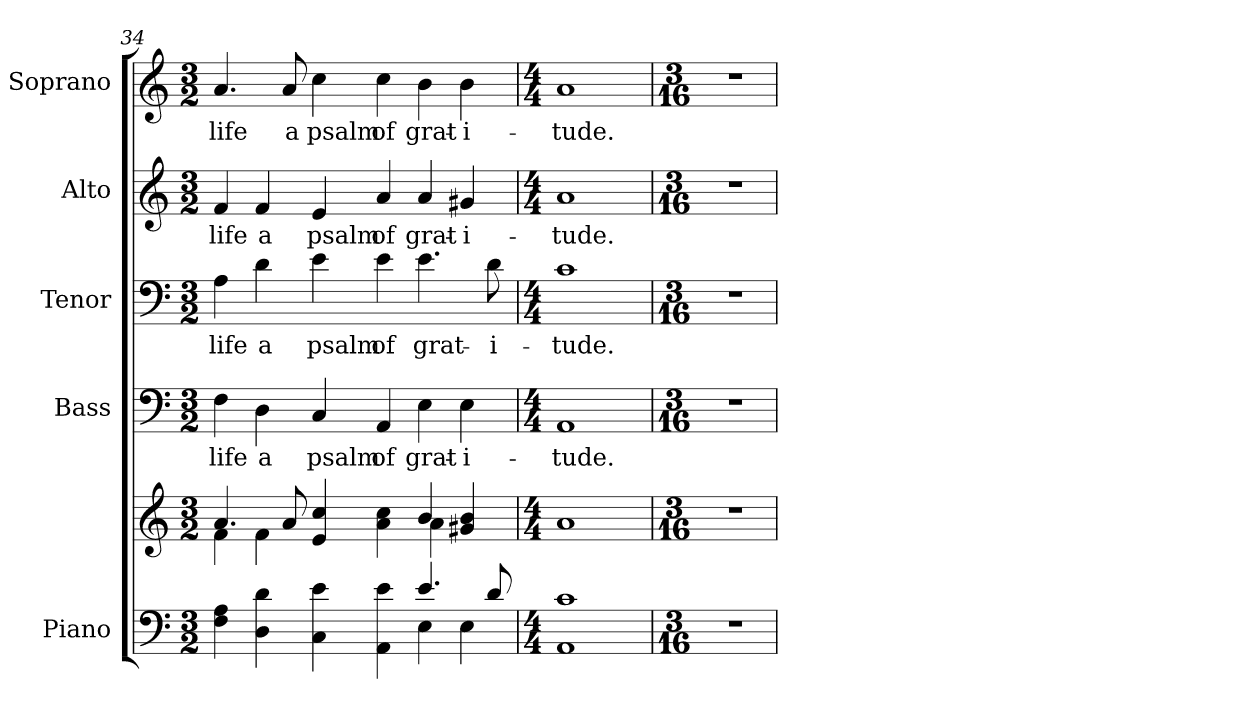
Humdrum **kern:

**kern	**kern	**kern	**text	**kern	**text	**kern	**text	**kern	**text
*part5	*part5	*part4	*part4	*part3	*part3	*part2	*part2	*part1	*part1
*staff6	*staff5	*staff4	*staff4	*staff3	*staff3	*staff2	*staff2	*staff1	*staff1
*I"Piano	*	*I"Bass	*	*I"Tenor	*	*I"Alto	*	*I"Soprano	*
*I'Pno.	*	*I'B.	*	*I'T.	*	*I'A.	*	*I'S.	*
!!LO:PB:g=z
*clefF4	*clefG2	*clefF4	*	*clefF4	*	*clefG2	*	*clefG2	*
*k[]	*k[]	*k[]	*	*k[]	*	*k[]	*	*k[]	*
*C:	*C:	*C:	*	*C:	*	*C:	*	*C:	*
*M3/2	*M3/2	*M3/2	*	*M3/2	*	*M3/2	*	*M3/2	*
=34	=34	=34	=34	=34	=34	=34	=34	=34	=34
*^	*^	*	*	*	*	*	*	*	*
!	!	!	!	!	!LO:LY:b:color=#000000	!	!	!	!	!	!
!	!	!	!	!	!	!	!LO:LY:b:color=#000000	!	!	!	!
!	!	!	!	!	!	!	!	!	!LO:LY:b:color=#000000	!	!
!	!	!	!	!	!	!	!	!	!	!	!LO:LY:b:color=#000000
4Fi\ 4Ai	1ryy	4.ai/	4fi\	4Fi\	life	4Ai\	life	4fi/	life	4.ai/	life
!	!	!	!	!	!LO:LY:b:color=#000000	!	!	!	!	!	!
!	!	!	!	!	!	!	!LO:LY:b:color=#000000	!	!	!	!
!	!	!	!	!	!	!	!	!	!LO:LY:b:color=#000000	!	!
4Di\ 4di	.	.	4fi\	4Di\	a	4di\	a	4fi/	a	.	.
!	!	!	!	!	!	!	!	!	!	!	!LO:LY:b:color=#000000
.	.	8ai/	.	.	.	.	.	.	.	8ai/	a
!	!	!	!	!	!LO:LY:b:color=#000000	!	!	!	!	!	!
!	!	!	!	!	!	!	!LO:LY:b:color=#000000	!	!	!	!
!	!	!	!	!	!	!	!	!	!LO:LY:b:color=#000000	!	!
!	!	!	!	!	!	!	!	!	!	!	!LO:LY:b:color=#000000
4Ci\ 4ei	.	4ei/ 4cci	2ryy	4Ci/	psalm	4ei\	psalm	4ei/	psalm	4cci\	psalm
!	!	!	!	!	!LO:LY:b:color=#000000	!	!	!	!	!	!
!	!	!	!	!	!	!	!LO:LY:b:color=#000000	!	!	!	!
!	!	!	!	!	!	!	!	!	!LO:LY:b:color=#000000	!	!
!	!	!	!	!	!	!	!	!	!	!	!LO:LY:b:color=#000000
4AAi\ 4ei	.	4ai\ 4cci	.	4AAi/	of	4ei\	of	4ai/	of	4cci\	of
!	!	!	!	!	!LO:LY:b:color=#000000	!	!	!	!	!	!
!	!	!	!	!	!	!	!LO:LY:b:color=#000000	!	!	!	!
!	!	!	!	!	!	!	!	!	!LO:LY:b:color=#000000	!	!
!	!	!	!	!	!	!	!	!	!	!	!LO:LY:b:color=#000000
4.ei/	4Ei\	4bi/	4ai\	4Ei\	grat-	4.ei\	grat-	4ai/	grat-	4bi\	grat-
!	!	!	!	!	!LO:LY:b:color=#000000	!	!	!	!	!	!
!	!	!	!	!	!	!	!	!	!LO:LY:b:color=#000000	!	!
!	!	!	!	!	!	!	!	!	!	!	!LO:LY:b:color=#000000
.	4Ei\	4g#Xi/ 4bi	4ryy	4Ei\	-i-	.	.	4g#Xi/	-i-	4bi\	-i-
!	!	!	!	!	!	!	!LO:LY:b:color=#000000	!	!	!	!
8di/	.	.	.	.	.	8di\	-i-	.	.	.	.
*v	*v	*	*	*	*	*	*	*	*	*	*
*	*v	*v	*	*	*	*	*	*	*	*
!!LO:PB:g=z
=35	=35	=35	=35	=35	=35	=35	=35	=35	=35
*M4/4	*M4/4	*M4/4	*	*M4/4	*	*M4/4	*	*M4/4	*
!	!	!	!LO:LY:b:color=#000000	!	!	!	!	!	!
!	!	!	!	!	!LO:LY:b:color=#000000	!	!	!	!
!	!	!	!	!	!	!	!LO:LY:b:color=#000000	!	!
!	!	!	!	!	!	!	!	!	!LO:LY:b:color=#000000
1AAi 1ci	1ai	1AAi	-tude.	1ci	-tude.	1ai	-tude.	1ai	-tude.
!!LO:PB:g=z
=36	=36	=36	=36	=36	=36	=36	=36	=36	=36
*M3/16	*M3/16	*M3/16	*	*M3/16	*	*M3/16	*	*M3/16	*
!LO:N:vis=1	!LO:N:vis=1	!LO:N:vis=1	!	!LO:N:vis=1	!	!LO:N:vis=1	!	!LO:N:vis=1	!
8.r	8.r	8.r	.	8.r	.	8.r	.	8.r	.
=	=	=	=	=	=	=	=	=	=
*-	*-	*-	*-	*-	*-	*-	*-	*-	*-
